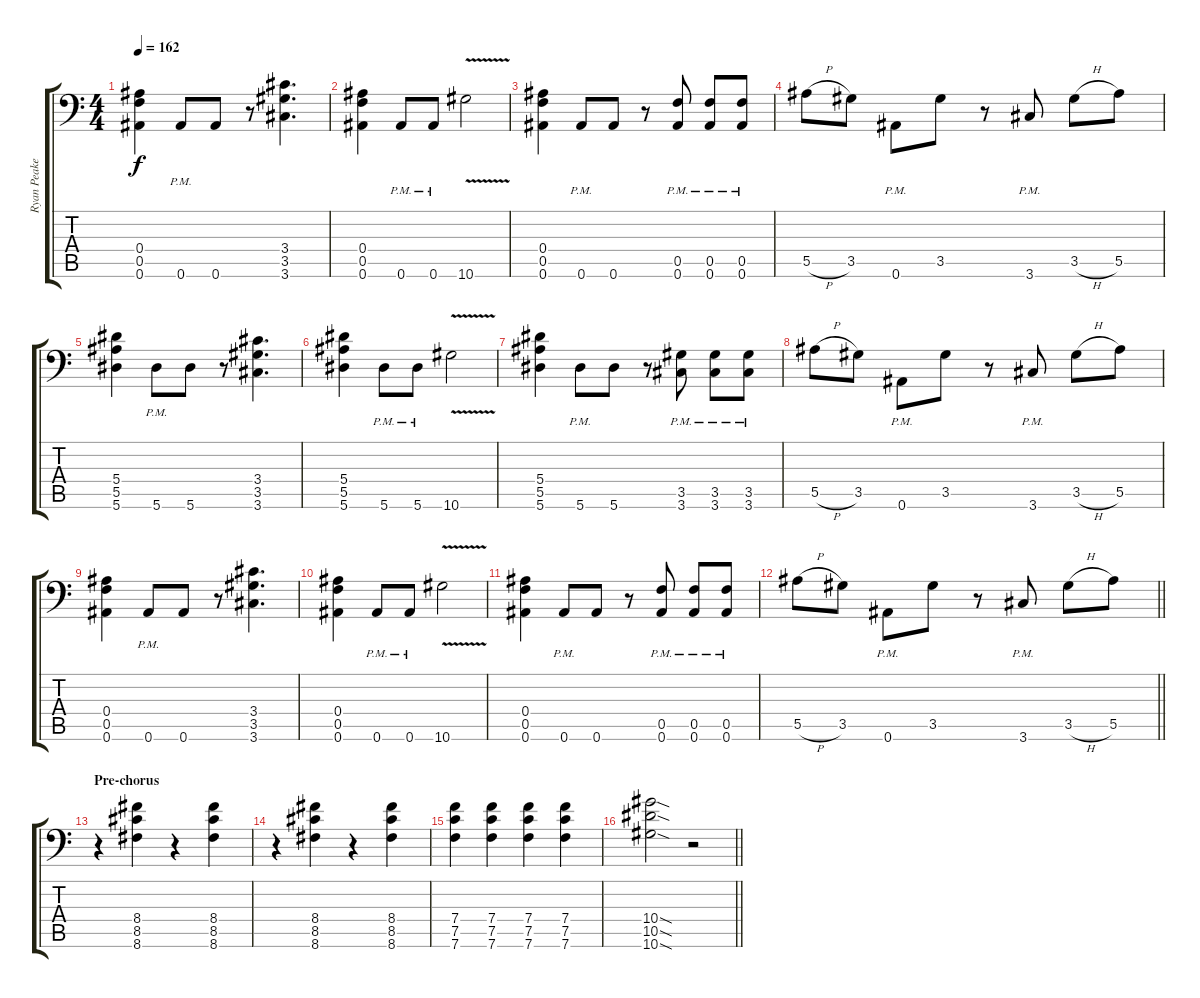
\track ("Ryan Peake" "Ryan Peake") {instrument distortionguitar}
\staff {score tabs}
\tuning (C4 G3 Eb3 Bb2 F2 Bb1) {hide}
\ts (4 4)
\tempo 162
\clef f4
\ks c
(0.4 0.5 0.6).4{dy f} 0.6{pm}.8 0.6.8 r.8 (3.4 3.5 3.6).4{d} |
(0.4 0.5 0.6).4 0.6{pm}.8 0.6{pm}.8 10.6{v}.2 |
(0.4 0.5 0.6).4 0.6{pm}.8 0.6.8 r.8 (0.5{pm} 0.6{pm}).8 (0.5{pm} 0.6{pm}).8 (0.5{pm} 0.6{pm}).8 |
5.5{h}.8 3.5.8 0.6{pm}.8 3.5.8 r.8 3.6{pm}.8 3.5{h}.8 5.5.8 |
(5.4 5.5 5.6).4 5.6{pm}.8 5.6.8 r.8 (3.4 3.5 3.6).4{d} |
(5.4 5.5 5.6).4 5.6{pm}.8 5.6{pm}.8 10.6{v}.2 |
(5.4 5.5 5.6).4 5.6{pm}.8 5.6.8 r.8 (3.5{pm} 3.6{pm}).8 (3.5{pm} 3.6{pm}).8 (3.5{pm} 3.6{pm}).8 |
5.5{h}.8 3.5.8 0.6{pm}.8 3.5.8 r.8 3.6{pm}.8 3.5{h}.8 5.5.8 |
(0.4 0.5 0.6).4 0.6{pm}.8 0.6.8 r.8 (3.4 3.5 3.6).4{d} |
(0.4 0.5 0.6).4 0.6{pm}.8 0.6{pm}.8 10.6{v}.2 |
(0.4 0.5 0.6).4 0.6{pm}.8 0.6.8 r.8 (0.5{pm} 0.6{pm}).8 (0.5{pm} 0.6{pm}).8 (0.5{pm} 0.6{pm}).8 |
\barLineRight lightlight
5.5{h}.8 3.5.8 0.6{pm}.8 3.5.8 r.8 3.6{pm}.8 3.5{h}.8 5.5.8 |
\section ("" "Pre-chorus")
r.4 (8.4 8.5 8.6).4 r.4 (8.4 8.5 8.6).4 |
r.4 (8.4 8.5 8.6).4 r.4 (8.4 8.5 8.6).4 |
(7.4 7.5 7.6).4 (7.4 7.5 7.6).4 (7.4 7.5 7.6).4 (7.4 7.5 7.6).4 |
\barLineRight lightlight
(10.4{sod} 10.5{sod} 10.6{sod}).2 r.2
